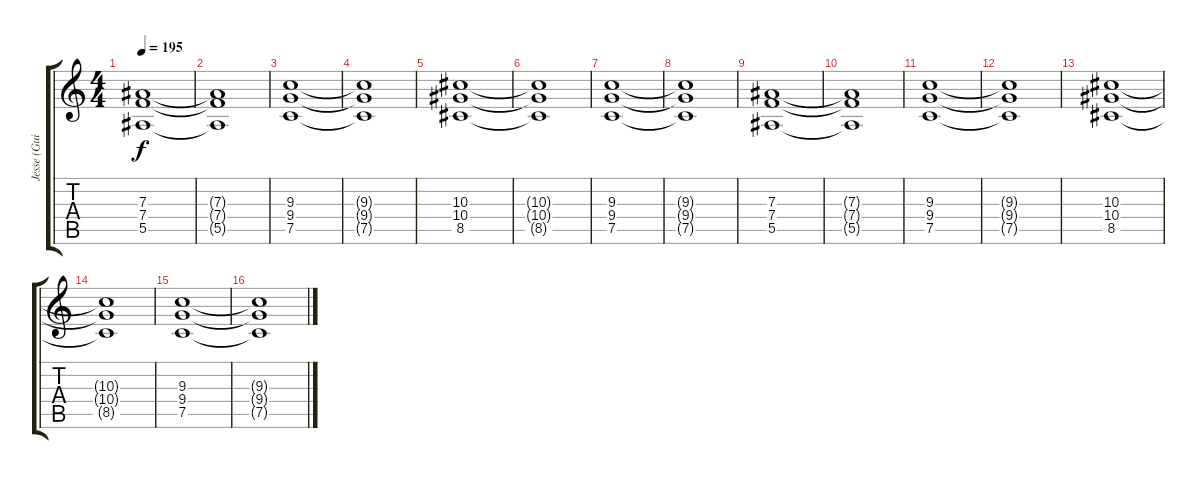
\track ("Jesse (Guitar)" "Jesse (Gui") {instrument overdrivenguitar}
\staff {score tabs}
\tuning (C4 G3 Eb3 Bb2 F2 C2) {hide}
\ts (4 4)
\tempo 195
\clef g2
\ks c
(7.3 7.4 5.5).1{dy f} |
(7.3{t} 7.4{t} 5.5{t}).1 |
(9.3 9.4 7.5).1 |
(9.3{t} 9.4{t} 7.5{t}).1 |
(10.3 10.4 8.5).1 |
(10.3{t} 10.4{t} 8.5{t}).1 |
(9.3 9.4 7.5).1 |
(9.3{t} 9.4{t} 7.5{t}).1 |
(7.3 7.4 5.5).1 |
(7.3{t} 7.4{t} 5.5{t}).1 |
(9.3 9.4 7.5).1 |
(9.3{t} 9.4{t} 7.5{t}).1 |
(10.3 10.4 8.5).1 |
(10.3{t} 10.4{t} 8.5{t}).1 |
(9.3 9.4 7.5).1 |
(9.3{t} 9.4{t} 7.5{t}).1
